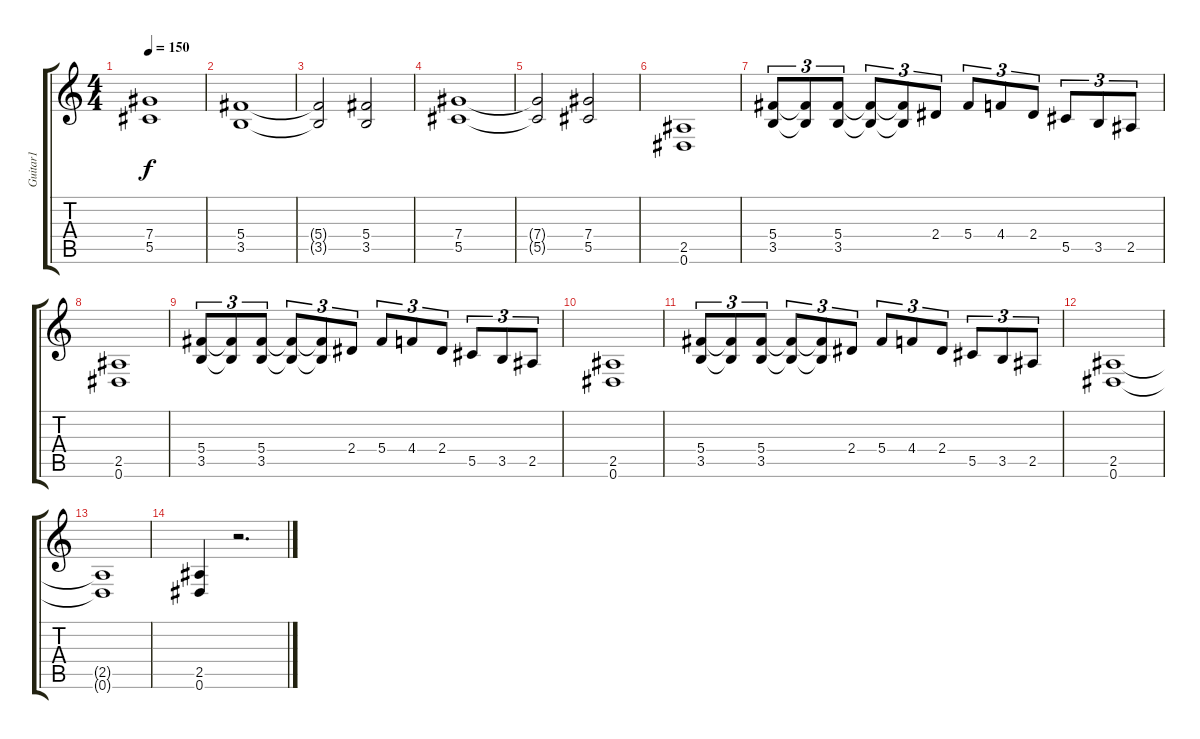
\track ("Guitar1" "Guitar1") {instrument distortionguitar}
\staff {score tabs}
\tuning (Eb4 Bb3 Gb3 Db3 Ab2 Eb2) {hide}
\ts (4 4)
\tempo 150
\clef g2
\ks c
(7.4 5.5).1{dy f} |
(5.4 3.5).1 |
(5.4{t} 3.5{t}).2 (5.4 3.5).2 |
(7.4 5.5).1 |
(7.4{t} 5.5{t}).2 (7.4 5.5).2 |
(2.5 0.6).1 |
(5.4 3.5).8{tu (3 2)} (5.4{t} 3.5{t}).8{tu (3 2)} (5.4 3.5).8{tu (3 2)} (5.4{t} 3.5{t}).8{tu (3 2)} (5.4{t} 3.5{t}).8{tu (3 2)} 2.4.8{tu (3 2)} 5.4.8{tu (3 2)} 4.4.8{tu (3 2)} 2.4.8{tu (3 2)} 5.5.8{tu (3 2)} 3.5.8{tu (3 2)} 2.5.8{tu (3 2)} |
(2.5 0.6).1 |
(5.4 3.5).8{tu (3 2)} (5.4{t} 3.5{t}).8{tu (3 2)} (5.4 3.5).8{tu (3 2)} (5.4{t} 3.5{t}).8{tu (3 2)} (5.4{t} 3.5{t}).8{tu (3 2)} 2.4.8{tu (3 2)} 5.4.8{tu (3 2)} 4.4.8{tu (3 2)} 2.4.8{tu (3 2)} 5.5.8{tu (3 2)} 3.5.8{tu (3 2)} 2.5.8{tu (3 2)} |
(2.5 0.6).1 |
(5.4 3.5).8{tu (3 2)} (5.4{t} 3.5{t}).8{tu (3 2)} (5.4 3.5).8{tu (3 2)} (5.4{t} 3.5{t}).8{tu (3 2)} (5.4{t} 3.5{t}).8{tu (3 2)} 2.4.8{tu (3 2)} 5.4.8{tu (3 2)} 4.4.8{tu (3 2)} 2.4.8{tu (3 2)} 5.5.8{tu (3 2)} 3.5.8{tu (3 2)} 2.5.8{tu (3 2)} |
(2.5 0.6).1 |
(2.5{t} 0.6{t}).1 |
(2.5 0.6).4 r.2{d}
